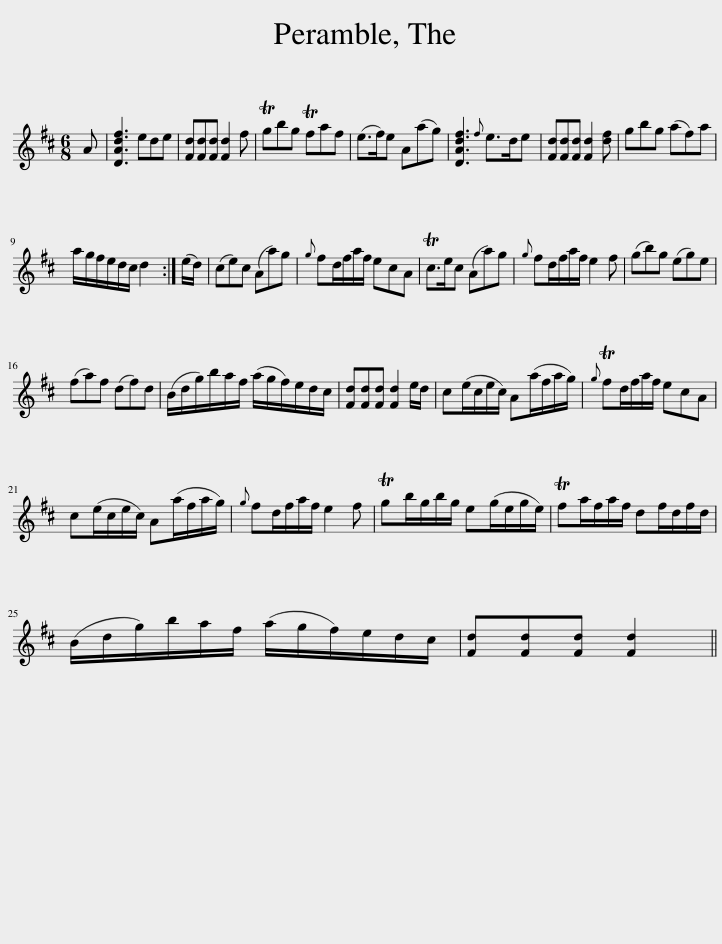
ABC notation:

X:1
L:1/8
M:6/8
I:linebreak $
K:D
V:1 treble
V:1
 A | [DAdf]3 ede | [Fd][Fd][Fd] [Fd]2 f | Tgbg Tfaf | (e>f)e A(ag) | %5
 [DAdf]3{f} e>de | [Fd][Fd][Fd] [Fd]2 [df] | gbg (af)a |$ a/g/f/e/d/c/ d2 :| (e/d/) | %10
 (ce)c (Aa)g |{g} fd/f/a/f/ ecA | Tc>ec (Aa)g |{g} fd/f/a/f/ e2 f | (gb)g (eg)e |$ %15
 (fa)f (df)d | (B/d/g/)b/a/f/ (a/g/f/)e/d/c/ | [Fd][Fd][Fd] [Fd]2 e/d/ | c(e/c/e/c/) A(a/f/a/g/) |{g} Tfd/f/a/f/ ecA |$ %20
 c(e/c/e/c/) A(a/f/a/g/) |{g} fd/f/a/f/ e2 f | Tgb/g/b/g/ e(g/e/g/e/) | Tfa/f/a/f/ df/d/f/d/ |$ (B/d/g/)b/a/f/ (a/g/f/)e/d/c/ | %25
 [Fd][Fd][Fd] [Fd]2 || %26
